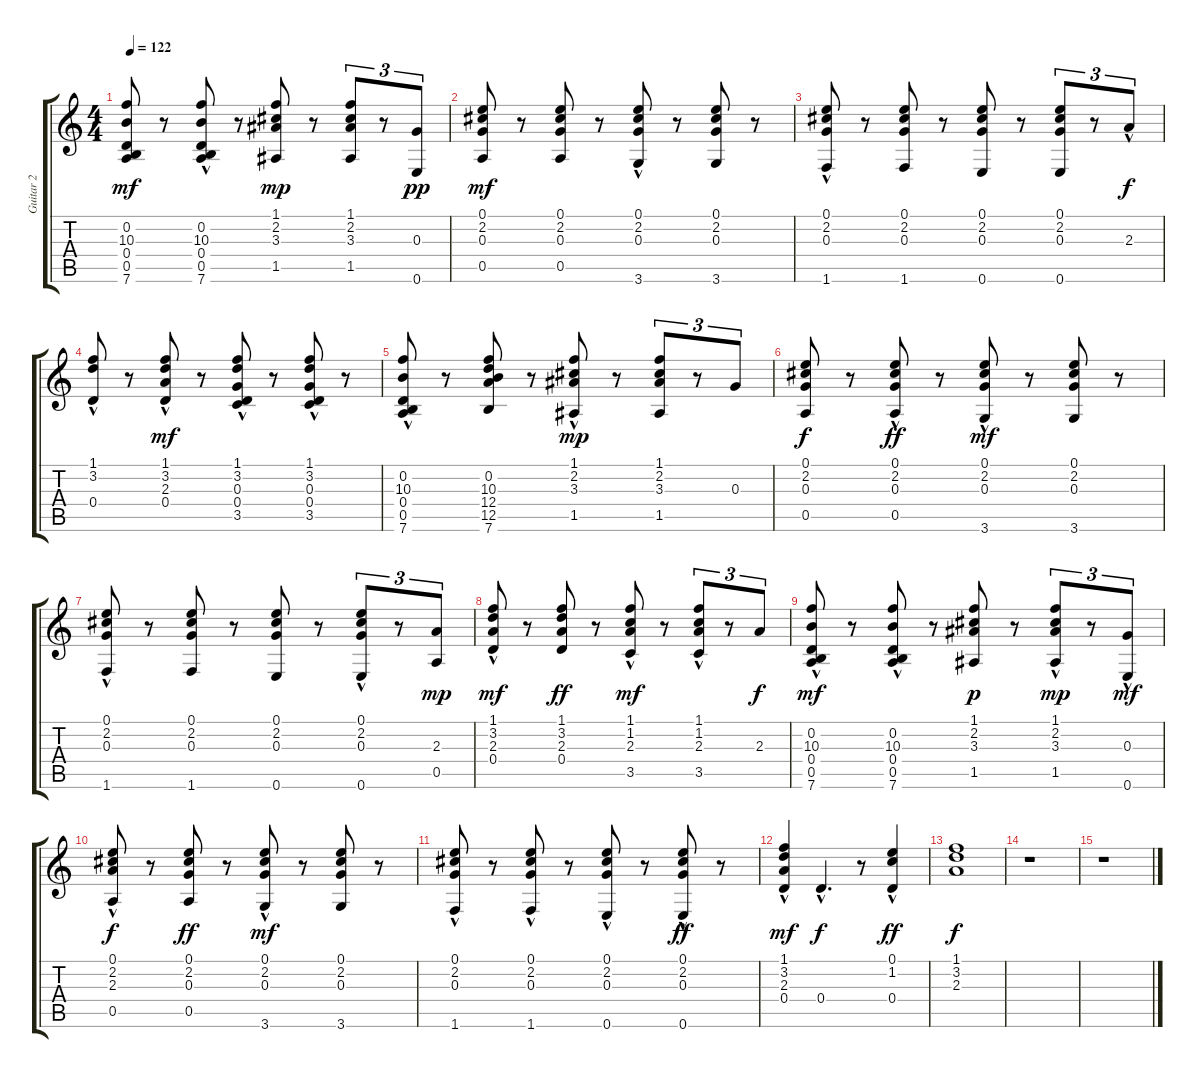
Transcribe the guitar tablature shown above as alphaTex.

\track ("Guitar 2" "Guitar 2") {instrument electricguitarjazz}
\staff {score tabs}
\tuning (E4 B3 G3 D3 A2 E2) {hide}
\ts (4 4)
\tempo 122
\clef g2
\ks c
(0.2 10.3 0.4 0.5 7.6).8{dy mf} r.8 (0.2 10.3 0.4 0.5{hac} 7.6).8 r.8 (1.1 2.2 3.3 1.5).8{dy mp} r.8 (1.1 2.2 3.3 1.5).8{tu (3 2)} r.8{tu (3 2)} (0.3 0.6).8{tu (3 2) dy pp} |
(0.1 2.2 0.3 0.5).8{dy mf} r.8 (0.1 2.2 0.3 0.5).8 r.8 (0.1{hac} 2.2 0.3 3.6).8 r.8 (0.1 2.2 0.3 3.6).8 r.8 |
(0.1{hac} 2.2 0.3 1.6).8 r.8 (0.1 2.2 0.3 1.6).8 r.8 (0.1 2.2 0.3 0.6).8 r.8 (0.1 2.2 0.3 0.6).8{tu (3 2)} r.8{tu (3 2)} 2.3{hac}.8{tu (3 2) dy f} |
(1.1 3.2 0.4{hac}).8 r.8 (1.1{hac} 3.2 2.3 0.4).8{dy mf} r.8 (1.1{hac} 3.2 0.3 0.4 3.5).8 r.8 (1.1{hac} 3.2 0.3 0.4 3.5).8 r.8 |
(0.2{hac} 10.3 0.4{hac} 0.5 7.6).8 r.8 (0.2 10.3 12.4 12.5 7.6).8 r.8 (1.1 2.2{hac} 3.3 1.5).8{dy mp} r.8 (1.1 2.2 3.3 1.5).8{tu (3 2)} r.8{tu (3 2)} 0.3.8{tu (3 2)} |
(0.1 2.2 0.3 0.5).8{dy f} r.8 (0.1{hac} 2.2{hac} 0.3 0.5).8{dy ff} r.8 (0.1{hac} 2.2 0.3 3.6).8{dy mf} r.8 (0.1 2.2 0.3 3.6).8 r.8 |
(0.1 2.2{hac} 0.3{hac} 1.6).8 r.8 (0.1 2.2 0.3 1.6).8 r.8 (0.1 2.2 0.3 0.6).8 r.8 (0.1{hac} 2.2 0.3 0.6{hac}).8{tu (3 2)} r.8{tu (3 2)} (2.3 0.5).8{tu (3 2) dy mp} |
(1.1{hac} 3.2 2.3 0.4).8{dy mf} r.8 (1.1 3.2 2.3 0.4).8{dy ff} r.8 (1.1{hac} 1.2 2.3 3.5{hac}).8{dy mf} r.8 (1.1 1.2 2.3{hac} 3.5).8{tu (3 2)} r.8{tu (3 2)} 2.3.8{tu (3 2) dy f} |
(0.2 10.3{hac} 0.4 0.5 7.6).8{dy mf} r.8 (0.2 10.3{hac} 0.4{hac} 0.5 7.6{hac}).8 r.8 (1.1 2.2 3.3 1.5).8{dy p} r.8 (1.1 2.2{hac} 3.3 1.5).8{tu (3 2) dy mp} r.8{tu (3 2)} (0.3{hac} 0.6{hac}).8{tu (3 2) dy mf} |
(0.1{hac} 2.2 2.3 0.5).8{dy f} r.8 (0.1 2.2 0.3 0.5).8{dy ff} r.8 (0.1{hac} 2.2{hac} 0.3{hac} 3.6).8{dy mf} r.8 (0.1 2.2 0.3 3.6).8 r.8 |
(0.1 2.2{hac} 0.3{hac} 1.6).8 r.8 (0.1 2.2 0.3 1.6{hac}).8 r.8 (0.1 2.2{hac} 0.3 0.6{hac}).8 r.8 (0.1 2.2 0.3 0.6{hac}).8{dy ff} r.8 |
(1.1 3.2{hac} 2.3 0.4{hac}).4{dy mf} 0.4{hac}.4{d dy f} r.8 (0.1{hac} 1.2 0.4).4{dy ff} |
(1.1 3.2 2.3).1{dy f} |
r.1 |
r.1
